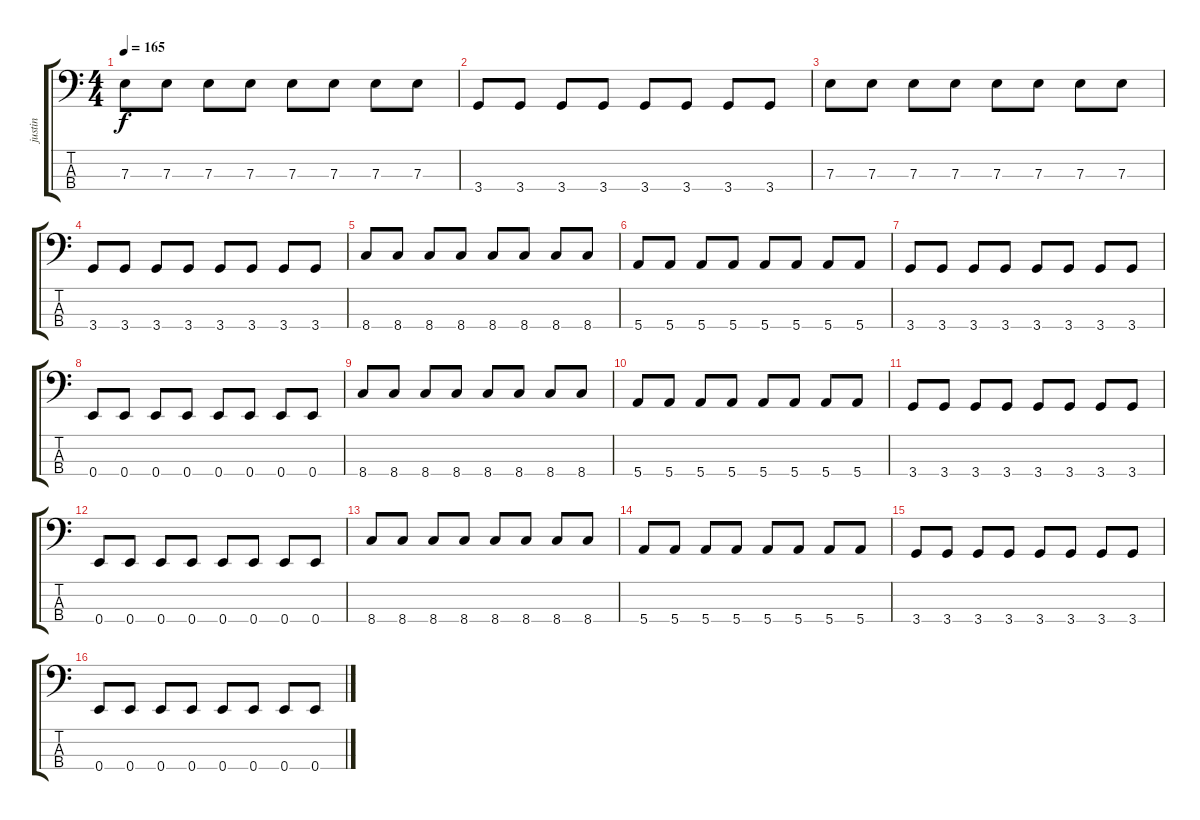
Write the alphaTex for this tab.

\track ("justin" "justin") {instrument electricbassfinger}
\staff {score tabs}
\tuning (G2 D2 A1 E1) {hide}
\ts (4 4)
\tempo 165
\clef f4
\ks c
7.3.8{dy f} 7.3.8 7.3.8 7.3.8 7.3.8 7.3.8 7.3.8 7.3.8 |
3.4.8 3.4.8 3.4.8 3.4.8 3.4.8 3.4.8 3.4.8 3.4.8 |
7.3.8 7.3.8 7.3.8 7.3.8 7.3.8 7.3.8 7.3.8 7.3.8 |
3.4.8 3.4.8 3.4.8 3.4.8 3.4.8 3.4.8 3.4.8 3.4.8 |
8.4.8 8.4.8 8.4.8 8.4.8 8.4.8 8.4.8 8.4.8 8.4.8 |
5.4.8 5.4.8 5.4.8 5.4.8 5.4.8 5.4.8 5.4.8 5.4.8 |
3.4.8 3.4.8 3.4.8 3.4.8 3.4.8 3.4.8 3.4.8 3.4.8 |
0.4.8 0.4.8 0.4.8 0.4.8 0.4.8 0.4.8 0.4.8 0.4.8 |
8.4.8 8.4.8 8.4.8 8.4.8 8.4.8 8.4.8 8.4.8 8.4.8 |
5.4.8 5.4.8 5.4.8 5.4.8 5.4.8 5.4.8 5.4.8 5.4.8 |
3.4.8 3.4.8 3.4.8 3.4.8 3.4.8 3.4.8 3.4.8 3.4.8 |
0.4.8 0.4.8 0.4.8 0.4.8 0.4.8 0.4.8 0.4.8 0.4.8 |
8.4.8 8.4.8 8.4.8 8.4.8 8.4.8 8.4.8 8.4.8 8.4.8 |
5.4.8 5.4.8 5.4.8 5.4.8 5.4.8 5.4.8 5.4.8 5.4.8 |
3.4.8 3.4.8 3.4.8 3.4.8 3.4.8 3.4.8 3.4.8 3.4.8 |
0.4.8 0.4.8 0.4.8 0.4.8 0.4.8 0.4.8 0.4.8 0.4.8
